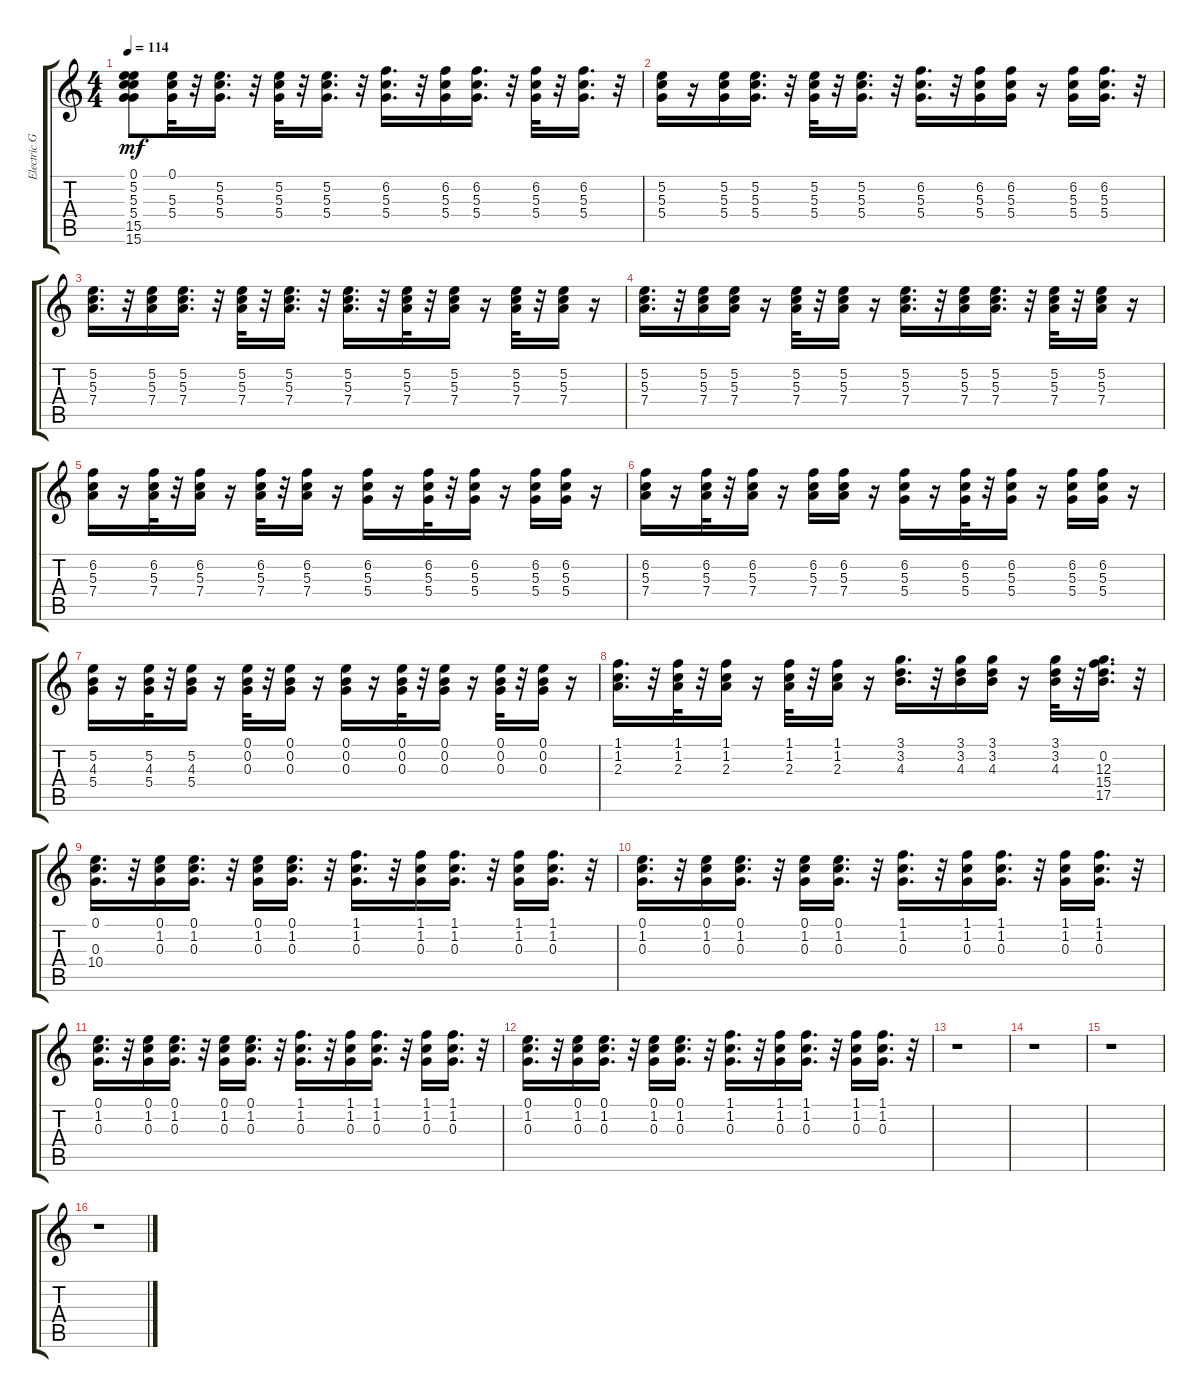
\track ("Electric Guitar (clean)" "Electric G") {instrument electricguitarclean}
\staff {score tabs}
\tuning (E4 B3 G3 D3 A2 E2) {hide}
\ts (4 4)
\tempo 114
\clef g2
\ks c
(0.1 5.2 5.3 5.4 15.5 15.6).8{dy mf} (0.1 5.3 5.4).32 r.32 (5.2 5.3 5.4).16{d} r.32 (5.2 5.3 5.4).32 r.32 (5.2 5.3 5.4).16{d} r.32 (6.2 5.3 5.4).16{d} r.32 (6.2 5.3 5.4).16 (6.2 5.3 5.4).16{d} r.32 (6.2 5.3 5.4).32 r.32 (6.2 5.3 5.4).16{d} r.32 |
(5.2 5.3 5.4).16 r.16 (5.2 5.3 5.4).16 (5.2 5.3 5.4).16{d} r.32 (5.2 5.3 5.4).32 r.32 (5.2 5.3 5.4).16{d} r.32 (6.2 5.3 5.4).16{d} r.32 (6.2 5.3 5.4).16 (6.2 5.3 5.4).16 r.16 (6.2 5.3 5.4).16 (6.2 5.3 5.4).16{d} r.32 |
(5.2 5.3 7.4).16{d} r.32 (5.2 5.3 7.4).16 (5.2 5.3 7.4).16{d} r.32 (5.2 5.3 7.4).32 r.32 (5.2 5.3 7.4).16{d} r.32 (5.2 5.3 7.4).16{d} r.32 (5.2 5.3 7.4).32 r.32 (5.2 5.3 7.4).16 r.16 (5.2 5.3 7.4).32 r.32 (5.2 5.3 7.4).16 r.16 |
(5.2 5.3 7.4).16{d} r.32 (5.2 5.3 7.4).16 (5.2 5.3 7.4).16 r.16 (5.2 5.3 7.4).32 r.32 (5.2 5.3 7.4).16 r.16 (5.2 5.3 7.4).16{d} r.32 (5.2 5.3 7.4).16 (5.2 5.3 7.4).16{d} r.32 (5.2 5.3 7.4).32 r.32 (5.2 5.3 7.4).16 r.16 |
(6.2 5.3 7.4).16 r.16 (6.2 5.3 7.4).32 r.32 (6.2 5.3 7.4).16 r.16 (6.2 5.3 7.4).32 r.32 (6.2 5.3 7.4).16 r.16 (6.2 5.3 5.4).16 r.16 (6.2 5.3 5.4).32 r.32 (6.2 5.3 5.4).16 r.16 (6.2 5.3 5.4).16 (6.2 5.3 5.4).16 r.16 |
(6.2 5.3 7.4).16 r.16 (6.2 5.3 7.4).32 r.32 (6.2 5.3 7.4).16 r.16 (6.2 5.3 7.4).16 (6.2 5.3 7.4).16 r.16 (6.2 5.3 5.4).16 r.16 (6.2 5.3 5.4).32 r.32 (6.2 5.3 5.4).16 r.16 (6.2 5.3 5.4).16 (6.2 5.3 5.4).16 r.16 |
(5.2 4.3 5.4).16 r.16 (5.2 4.3 5.4).32 r.32 (5.2 4.3 5.4).16 r.16 (0.1 0.2 0.3).32 r.32 (0.1 0.2 0.3).16 r.16 (0.1 0.2 0.3).16 r.16 (0.1 0.2 0.3).32 r.32 (0.1 0.2 0.3).16 r.16 (0.1 0.2 0.3).32 r.32 (0.1 0.2 0.3).16 r.16 |
(1.1 1.2 2.3).16{d} r.32 (1.1 1.2 2.3).32 r.32 (1.1 1.2 2.3).16 r.16 (1.1 1.2 2.3).32 r.32 (1.1 1.2 2.3).16 r.16 (3.1 3.2 4.3).16{d} r.32 (3.1 3.2 4.3).16 (3.1 3.2 4.3).16 r.16 (3.1 3.2 4.3).32 r.32 (0.2 12.3 15.4 17.5).16{d} r.32 |
(0.1 0.3 10.4).16{d} r.32 (0.1 1.2 0.3).16 (0.1 1.2 0.3).16{d} r.32 (0.1 1.2 0.3).16 (0.1 1.2 0.3).16{d} r.32 (1.1 1.2 0.3).16{d} r.32 (1.1 1.2 0.3).16 (1.1 1.2 0.3).16{d} r.32 (1.1 1.2 0.3).16 (1.1 1.2 0.3).16{d} r.32 |
(0.1 1.2 0.3).16{d} r.32 (0.1 1.2 0.3).16 (0.1 1.2 0.3).16{d} r.32 (0.1 1.2 0.3).16 (0.1 1.2 0.3).16{d} r.32 (1.1 1.2 0.3).16{d} r.32 (1.1 1.2 0.3).16 (1.1 1.2 0.3).16{d} r.32 (1.1 1.2 0.3).16 (1.1 1.2 0.3).16{d} r.32 |
(0.1 1.2 0.3).16{d} r.32 (0.1 1.2 0.3).16 (0.1 1.2 0.3).16{d} r.32 (0.1 1.2 0.3).16 (0.1 1.2 0.3).16{d} r.32 (1.1 1.2 0.3).16{d} r.32 (1.1 1.2 0.3).16 (1.1 1.2 0.3).16{d} r.32 (1.1 1.2 0.3).16 (1.1 1.2 0.3).16{d} r.32 |
(0.1 1.2 0.3).16{d} r.32 (0.1 1.2 0.3).16 (0.1 1.2 0.3).16{d} r.32 (0.1 1.2 0.3).16 (0.1 1.2 0.3).16{d} r.32 (1.1 1.2 0.3).16{d} r.32 (1.1 1.2 0.3).16 (1.1 1.2 0.3).16{d} r.32 (1.1 1.2 0.3).16 (1.1 1.2 0.3).16{d} r.32 |
r.1 |
r.1 |
r.1 |
r.1
